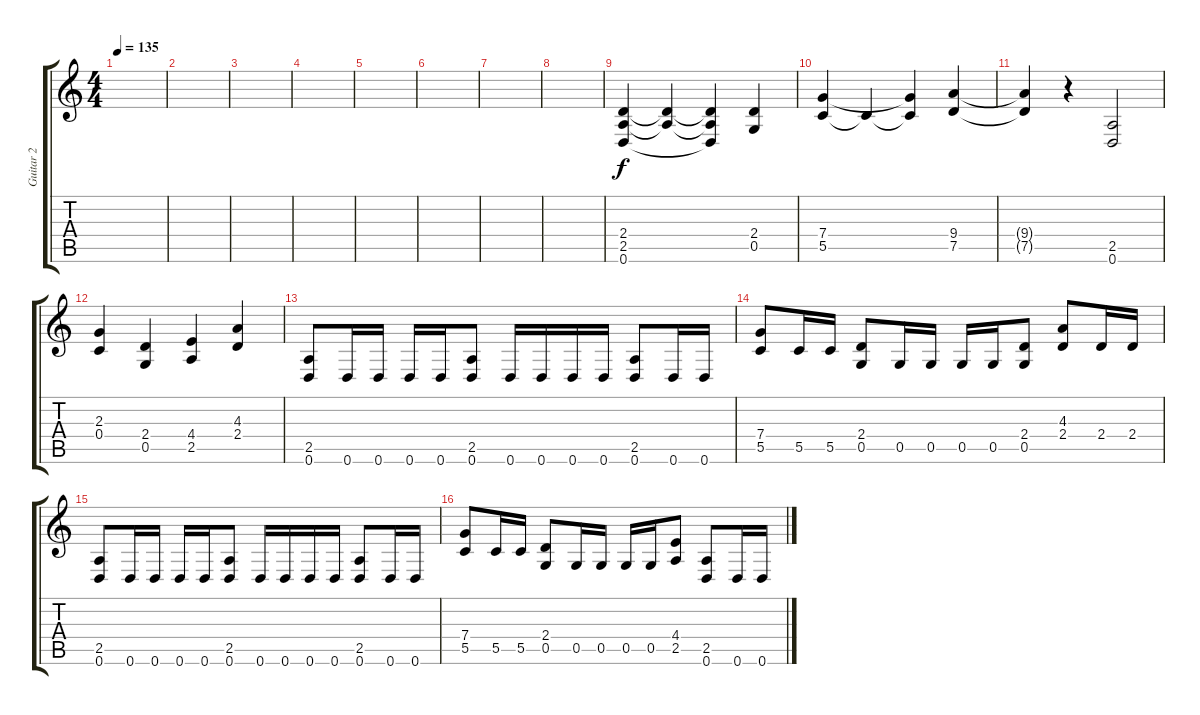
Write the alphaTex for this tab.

\track ("Guitar 2" "Guitar 2") {instrument distortionguitar}
\staff {score tabs}
\tuning (D4 A3 F3 C3 G2 D2) {hide}
\ts (4 4)
\tempo 135
\clef g2
\ks c
|
|
|
|
|
|
|
|
(2.4 2.5 0.6).4 (2.4{t} 2.5{t}).4 (2.4{t} 2.5{t} 0.6{t}).4 (2.4 0.5).4 |
(7.4 5.5).4 5.5{t}.4 (7.4{t} 5.5{t}).4 (9.4 7.5).4 |
(9.4{t} 7.5{t}).4 r.4 (2.5 0.6).2 |
(2.3 0.4).4 (2.4 0.5).4 (4.4 2.5).4 (4.3 2.4).4 |
(2.5 0.6).8 0.6.16 0.6.16 0.6.16 0.6.16 (2.5 0.6).8 0.6.16 0.6.16 0.6.16 0.6.16 (2.5 0.6).8 0.6.16 0.6.16 |
(7.4 5.5).8 5.5.16 5.5.16 (2.4 0.5).8 0.5.16 0.5.16 0.5.16 0.5.16 (2.4 0.5).8 (4.3 2.4).8 2.4.16 2.4.16 |
(2.5 0.6).8 0.6.16 0.6.16 0.6.16 0.6.16 (2.5 0.6).8 0.6.16 0.6.16 0.6.16 0.6.16 (2.5 0.6).8 0.6.16 0.6.16 |
(7.4 5.5).8 5.5.16 5.5.16 (2.4 0.5).8 0.5.16 0.5.16 0.5.16 0.5.16 (4.4 2.5).8 (2.5 0.6).8 0.6.16 0.6.16
